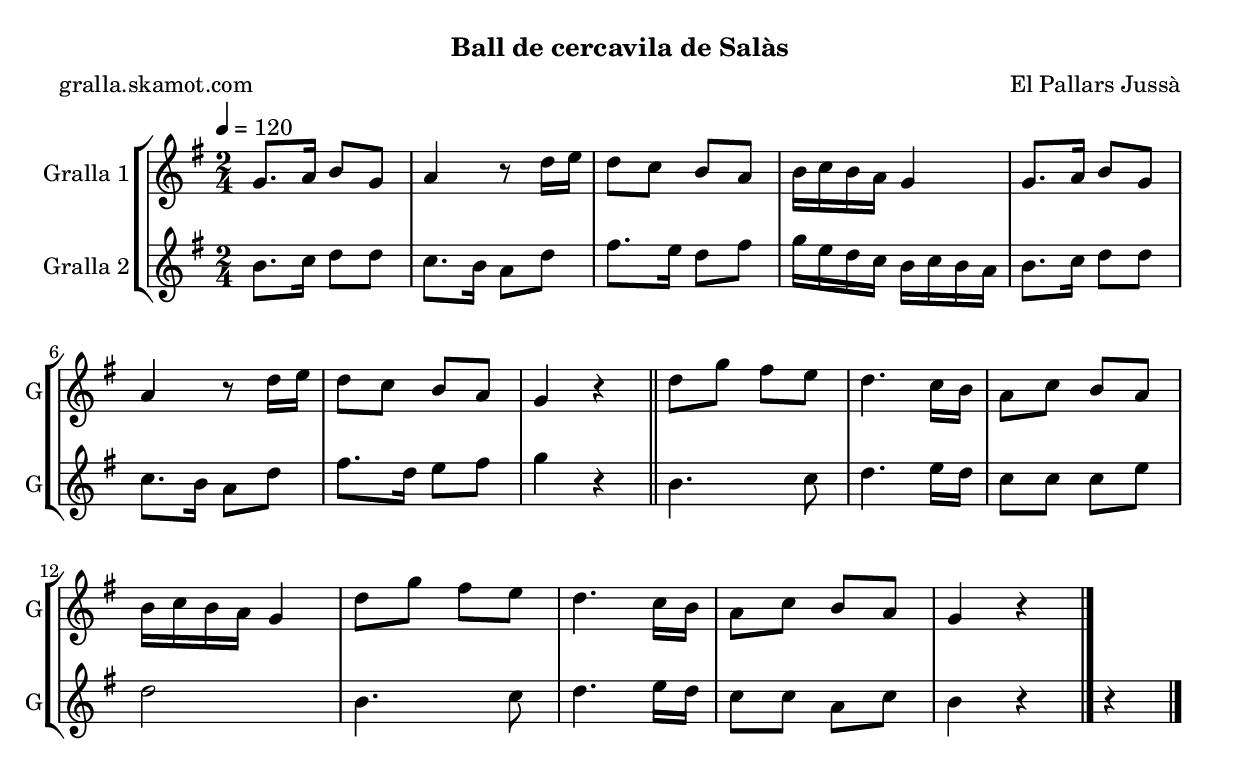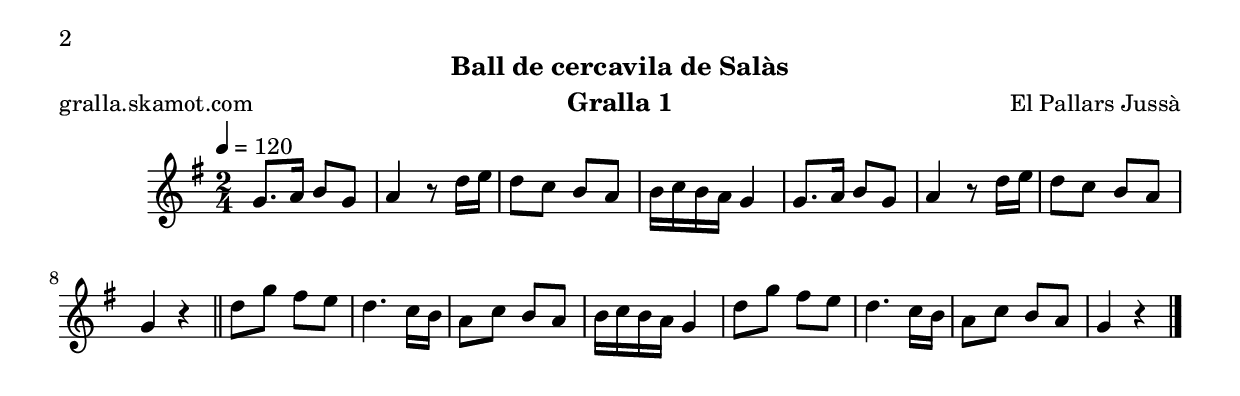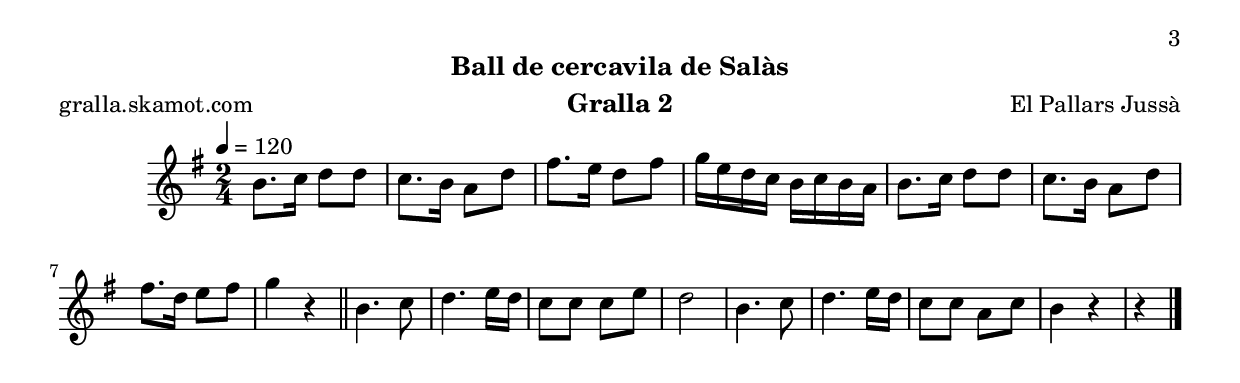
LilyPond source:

\version "2.16.2"

\header {
  dedication=""
  title=""
  subtitle="Ball de cercavila de Salàs"
  subsubtitle=""
  poet="gralla.skamot.com"
  meter=""
  piece=""
  composer="El Pallars Jussà"
  arranger=""
  opus=""
  instrument=""
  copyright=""
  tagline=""
}

liniaroAa =
\relative g'
{
  \tempo 4=120
  \clef treble
  \key g \major
  \time 2/4
  g8. a16 b8 g  |
  a4 r8 d16 e  |
  d8 c b a  |
  b16 c b a g4  |
  %05
  g8. a16 b8 g  |
  a4 r8 d16 e  |
  d8 c b a  |
  g4 r  \bar "||"
  d'8 g fis e  |
  %10
  d4. c16 b  |
  a8 c b a  |
  b16 c b a g4  |
  d'8 g fis e  |
  d4. c16 b  |
  %15
  a8 c b a  |
  g4 r  \bar "|."
}

liniaroAb =
\relative b'
{
  \tempo 4=120
  \clef treble
  \key g \major
  \time 2/4
  b8. c16 d8 d  |
  c8. b16 a8 d  |
  fis8. e16 d8 fis  |
  g16 e d c b c b a  |
  %05
  b8. c16 d8 d  |
  c8. b16 a8 d  |
  fis8. d16 e8 fis  |
  g4 r  \bar "||"
  b,4. c8  |
  %10
  d4. e16 d  |
  c8 c c e  |
  d2  |
  b4. c8  |
  d4. e16 d  |
  %15
  c8 c a c  |
  b4 r r  \bar "|." % troigo!
}

\bookpart {
  \score {
    \new StaffGroup {
      \override Score.RehearsalMark.self-alignment-X = #LEFT
      <<
        \new Staff \with {instrumentName = #"Gralla 1" shortInstrumentName = #"G"} \liniaroAa
        \new Staff \with {instrumentName = #"Gralla 2" shortInstrumentName = #"G"} \liniaroAb
      >>
    }
    \layout {}
  }
  \score { \unfoldRepeats
    \new StaffGroup {
      \override Score.RehearsalMark.self-alignment-X = #LEFT
      <<
        \new Staff \with {instrumentName = #"Gralla 1" shortInstrumentName = #"G"} \liniaroAa
        \new Staff \with {instrumentName = #"Gralla 2" shortInstrumentName = #"G"} \liniaroAb
      >>
    }
    \midi {
      \set Staff.midiInstrument = "oboe"
      \set DrumStaff.midiInstrument = "drums"
    }
  }
}

\bookpart {
  \header {instrument="Gralla 1"}
  \score {
    \new StaffGroup {
      \override Score.RehearsalMark.self-alignment-X = #LEFT
      <<
        \new Staff \liniaroAa
      >>
    }
    \layout {}
  }
  \score { \unfoldRepeats
    \new StaffGroup {
      \override Score.RehearsalMark.self-alignment-X = #LEFT
      <<
        \new Staff \liniaroAa
      >>
    }
    \midi {
      \set Staff.midiInstrument = "oboe"
      \set DrumStaff.midiInstrument = "drums"
    }
  }
}

\bookpart {
  \header {instrument="Gralla 2"}
  \score {
    \new StaffGroup {
      \override Score.RehearsalMark.self-alignment-X = #LEFT
      <<
        \new Staff \liniaroAb
      >>
    }
    \layout {}
  }
  \score { \unfoldRepeats
    \new StaffGroup {
      \override Score.RehearsalMark.self-alignment-X = #LEFT
      <<
        \new Staff \liniaroAb
      >>
    }
    \midi {
      \set Staff.midiInstrument = "oboe"
      \set DrumStaff.midiInstrument = "drums"
    }
  }
}

